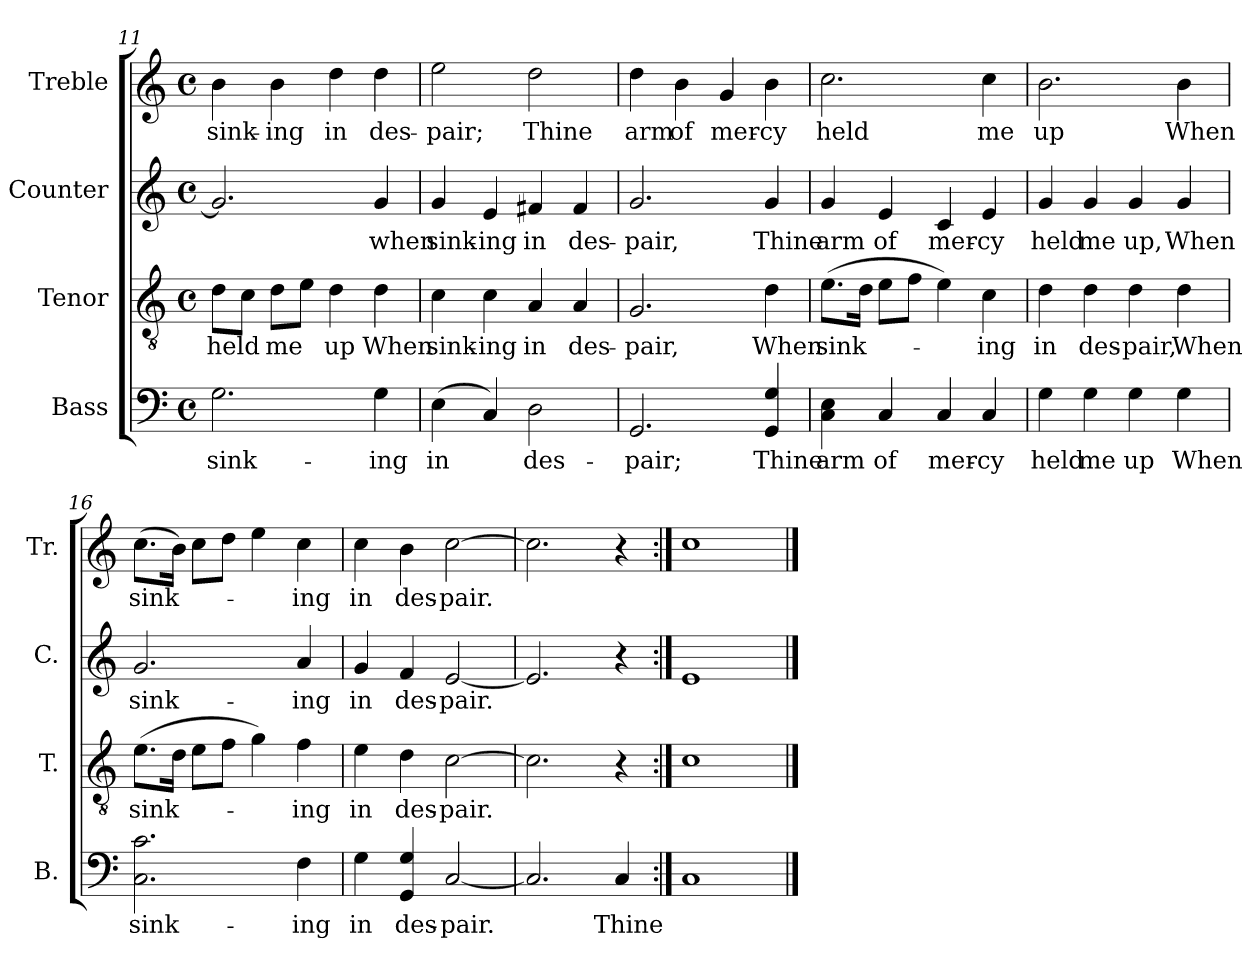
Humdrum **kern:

**kern	**text	**kern	**text	**kern	**text	**kern	**text
*part4	*part4	*part3	*part3	*part2	*part2	*part1	*part1
*staff4	*staff4	*staff3	*staff3	*staff2	*staff2	*staff1	*staff1
*I"Bass	*	*I"Tenor	*	*I"Counter	*	*I"Treble	*
*I'B.	*	*I'T.	*	*I'C.	*	*I'Tr.	*
*clefF4	*	*clefGv2	*	*clefG2	*	*clefG2	*
*k[]	*	*k[]	*	*k[]	*	*k[]	*
*C:	*	*C:	*	*C:	*	*C:	*
*M4/4	*	*M4/4	*	*M4/4	*	*M4/4	*
*met(c)	*	*met(c)	*	*met(c)	*	*met(c)	*
=11	=11	=11	=11	=11	=11	=11	=11
2.G\	sink-	8d\L	held	2.g/]	.	4b\	sink-
.	.	8c\J	.	.	.	.	.
.	.	8d\L	me	.	.	4b\	-ing
.	.	8e\J	.	.	.	.	.
.	.	4d\	up	.	.	4dd\	in
4G\	-ing	4d\	When	4g/	when	4dd\	des-
=12	=12	=12	=12	=12	=12	=12	=12
(4E\	in	4c\	sink-	4g/	sink-	2ee\	-pair;
4C/)	.	4c\	-ing	4e/	-ing	.	.
2D\	des-	4A/	in	4f#X/	in	2dd\	Thine
.	.	4A/	des-	4f#/	des-	.	.
=13	=13	=13	=13	=13	=13	=13	=13
2.GG/	-pair;	2.G/	-pair,	2.g/	-pair,	4dd\	arm
.	.	.	.	.	.	4b\	of
.	.	.	.	.	.	4g/	mer-
4GG/ 4G/	Thine	4d\	When	4g/	Thine	4b\	-cy
!!LO:LB:g=z
=14	=14	=14	=14	=14	=14	=14	=14
4C\ 4E\	arm	(8.e\L	sink-	4g/	arm	2.cc\	held
.	.	16d\Jk	.	.	.	.	.
4C/	of	8e\L	.	4e/	of	.	.
.	.	8f\J	.	.	.	.	.
4C/	mer-	4e\)	.	4c/	mer-	.	.
4C/	-cy	4c\	-ing	4e/	-cy	4cc\	me
=15	=15	=15	=15	=15	=15	=15	=15
4G\	held	4d\	in	4g/	held	2.b\	up
4G\	me	4d\	des-	4g/	me	.	.
4G\	up	4d\	-pair,	4g/	up,	.	.
4G\	When	4d\	When	4g/	When	4b\	When
=16	=16	=16	=16	=16	=16	=16	=16
2.C\ 2.c\	sink-	(8.e\L	sink-	2.g/	sink-	(8.cc\L	sink-
.	.	16d\Jk	.	.	.	16b\Jk)	.
.	.	8e\L	.	.	.	8cc\L	.
.	.	8f\J	.	.	.	8dd\J	.
.	.	4g\)	.	.	.	4ee\	.
4F\	-ing	4f\	-ing	4a/	-ing	4cc\	-ing
=17	=17	=17	=17	=17	=17	=17	=17
4G\	in	4e\	in	4g/	in	4cc\	in
4GG/ 4G/	des-	4d\	des-	4f/	des-	4b\	des-
[2C/	-pair.	[2c\	-pair.	[2e/	-pair.	[2cc\	-pair.
=18	=18	=18	=18	=18	=18	=18	=18
2.C/]	.	2.c\]	.	2.e/]	.	2.cc\]	.
4C/	Thine	4r	.	4r	.	4r	.
=19:|!	=19:|!	=19:|!	=19:|!	=19:|!	=19:|!	=19:|!	=19:|!
1C	.	1c	.	1e	.	1cc	.
==	==	==	==	==	==	==	==
*-	*-	*-	*-	*-	*-	*-	*-
